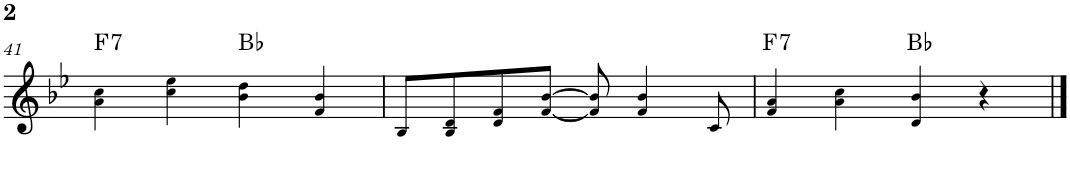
**kern	**harte
*part1	*part1
*staff1	*
*I"Piano	*
*I'Pno.	*
!!LO:PB:g=z
*clefG2	*
*k[b-e-]	*
*M4/4	*
=41	=41
!	!LO:H:kt=7
4a!\ 4cc!\	F:7
4cc!\ 4ee-!\	.
4b-!\ 4dd!\	Bb:maj
4f!/ 4b-!/	.
=42	=42
8B-!/L	.
8B-!/ 8d!/	.
8d!/ 8f!/	.
[8f!/ [8b-!/J	.
8f!/] 8b-!/]	.
4f!/ 4b-!/	.
8c!/	.
=43	=43
!	!LO:H:kt=7
4f!/ 4a!/	F:7
4a!\ 4cc!\	.
4d!/ 4b-!/	Bb:maj
4r	.
==	==
*-	*-
